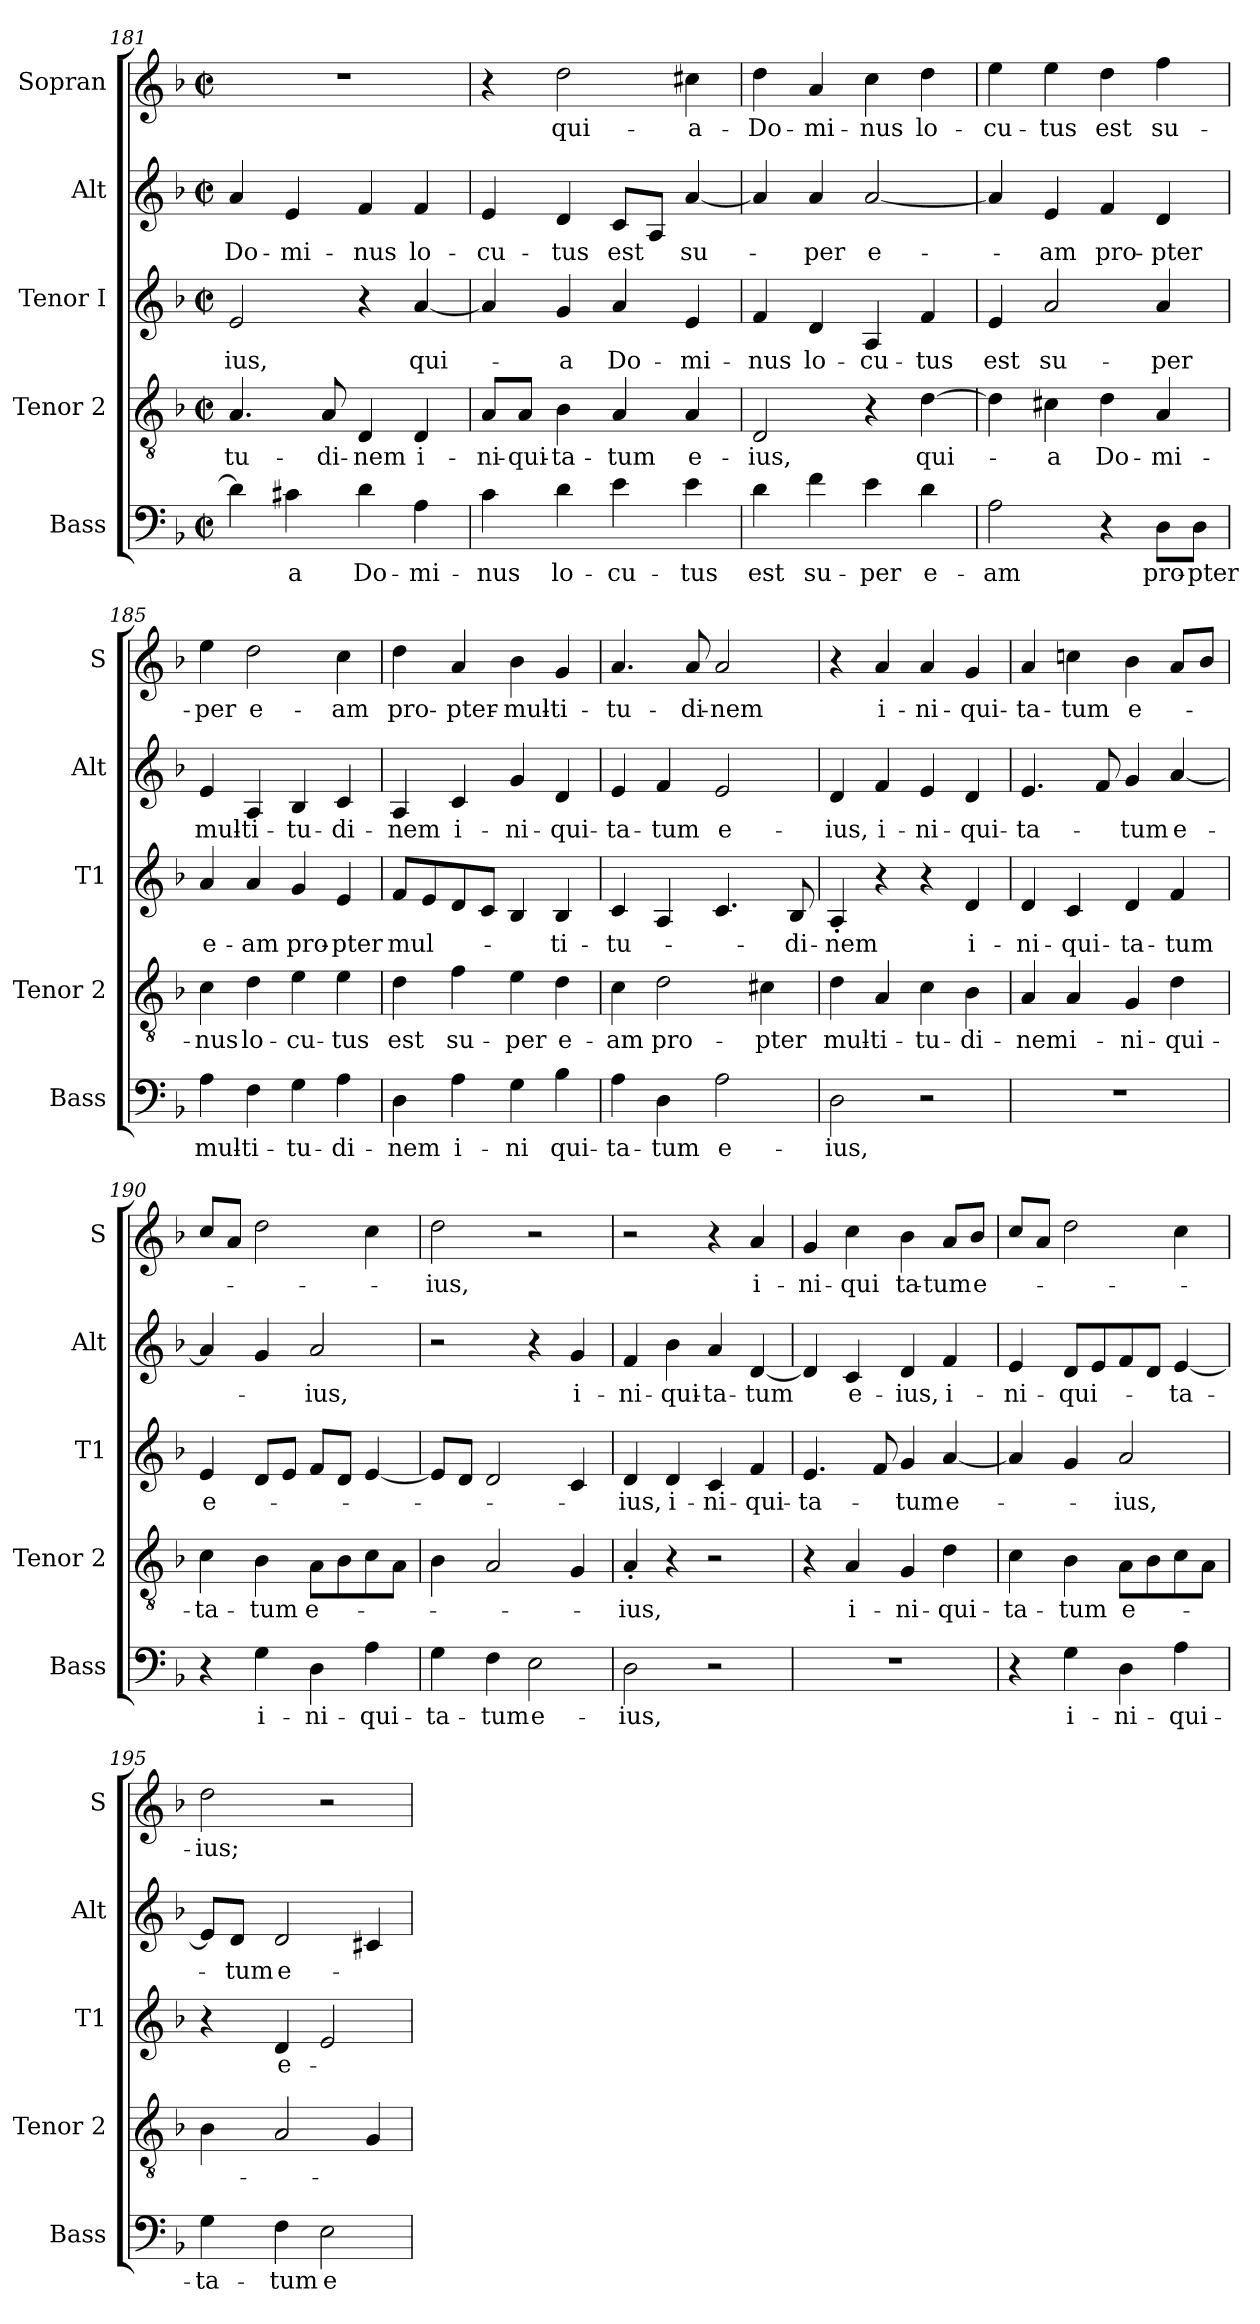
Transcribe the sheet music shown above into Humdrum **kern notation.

**kern	**text	**kern	**text	**kern	**text	**kern	**text	**kern	**text
*part5	*part5	*part4	*part4	*part3	*part3	*part2	*part2	*part1	*part1
*staff5	*staff5	*staff4	*staff4	*staff3	*staff3	*staff2	*staff2	*staff1	*staff1
*I"Bass	*	*I"Tenor 2	*	*I"Tenor I	*	*I"Alt	*	*I"Sopran	*
*I'Bass	*	*I'Tenor 2	*	*I'T1	*	*I'Alt	*	*I'S	*
*clefF4	*	*clefGv2	*	*clefG2	*	*clefG2	*	*clefG2	*
*k[b-]	*	*k[b-]	*	*k[b-]	*	*k[b-]	*	*k[b-]	*
*M2/2	*	*M2/2	*	*M2/2	*	*M2/2	*	*M2/2	*
*met(c|)	*	*met(c|)	*	*met(c|)	*	*met(c|)	*	*met(c|)	*
=181	=181	=181	=181	=181	=181	=181	=181	=181	=181
!	!	!	!LO:LY:b	!	!LO:LY:b	!	!LO:LY:b	!	!
4d\]	.	4.A/	-tu-	2e/	-ius,	4a/	Do-	1r	.
!	!LO:LY:b	!	!	!	!	!	!LO:LY:b	!	!
4c#X\	-a	.	.	.	.	4e/	-mi-	.	.
!	!	!	!LO:LY:b	!	!	!	!	!	!
.	.	8A/	-di-	.	.	.	.	.	.
!	!LO:LY:b	!	!LO:LY:b	!	!	!	!LO:LY:b	!	!
4d\	Do-	4D/	-nem	4r	.	4f/	-nus	.	.
!	!LO:LY:b	!	!LO:LY:b	!	!LO:LY:b	!	!LO:LY:b	!	!
4A\	-mi-	4D/	i-	[4a/	qui-	4f/	lo-	.	.
!!LO:PB:g=z
=182	=182	=182	=182	=182	=182	=182	=182	=182	=182
!	!LO:LY:b	!	!LO:LY:b	!	!	!	!LO:LY:b	!	!
4c\	-nus	8A/L	-ni-	4a/]	.	4e/	-cu-	4r	.
!	!	!	!LO:LY:b	!	!	!	!	!	!
.	.	8A/J	-qui-	.	.	.	.	.	.
!	!LO:LY:b	!	!LO:LY:b	!	!LO:LY:b	!	!LO:LY:b	!	!LO:LY:b
4d\	lo-	4B-\	-ta-	4g/	-a	4d/	-tus	2dd\	qui-
!	!LO:LY:b	!	!LO:LY:b	!	!LO:LY:b	!	!LO:LY:b	!	!
4e\	-cu-	4A/	-tum	4a/	Do-	8c/L	est	.	.
.	.	.	.	.	.	8A/J	.	.	.
!	!LO:LY:b	!	!LO:LY:b	!	!LO:LY:b	!	!LO:LY:b	!	!LO:LY:b
4e\	-tus	4A/	e-	4e/	-mi-	[4a/	su-	4cc#X\	-a-
=183	=183	=183	=183	=183	=183	=183	=183	=183	=183
!	!LO:LY:b	!	!LO:LY:b	!	!LO:LY:b	!	!	!	!LO:LY:b
4d\	est	2D/	-ius,	4f/	-nus	4a/]	.	4dd\	-Do-
!	!LO:LY:b	!	!	!	!LO:LY:b	!	!LO:LY:b	!	!LO:LY:b
4f\	su-	.	.	4d/	lo-	4a/	-per	4a/	-mi-
!	!LO:LY:b	!	!	!	!LO:LY:b	!	!LO:LY:b	!	!LO:LY:b
4e\	-per	4r	.	4A/	-cu-	[2a/	e-	4cc\	-nus
!	!LO:LY:b	!	!LO:LY:b	!	!LO:LY:b	!	!	!	!LO:LY:b
4d\	e-	[4d\	qui-	4f/	-tus	.	.	4dd\	lo-
=184	=184	=184	=184	=184	=184	=184	=184	=184	=184
!	!LO:LY:b	!	!	!	!LO:LY:b	!	!	!	!LO:LY:b
2A\	-am	4d\]	.	4e/	est	4a/]	.	4ee\	-cu-
!	!	!	!LO:LY:b	!	!LO:LY:b	!	!LO:LY:b	!	!LO:LY:b
.	.	4c#X\	-a	2a/	su-	4e/	-am	4ee\	-tus
!	!	!	!LO:LY:b	!	!	!	!LO:LY:b	!	!LO:LY:b
4r	.	4d\	Do-	.	.	4f/	pro-	4dd\	est
!	!LO:LY:b	!	!LO:LY:b	!	!LO:LY:b	!	!LO:LY:b	!	!LO:LY:b
8D\L	pro-	4A/	-mi-	4a/	-per	4d/	-pter	4ff\	su-
!	!LO:LY:b	!	!	!	!	!	!	!	!
8D\J	-pter	.	.	.	.	.	.	.	.
!!LO:LB:g=z
=185	=185	=185	=185	=185	=185	=185	=185	=185	=185
!	!LO:LY:b	!	!LO:LY:b	!	!LO:LY:b	!	!LO:LY:b	!	!LO:LY:b
4A\	mul-	4c\	-nus	4a/	e-	4e/	mul-	4ee\	-per
!	!LO:LY:b	!	!LO:LY:b	!	!LO:LY:b	!	!LO:LY:b	!	!LO:LY:b
4F\	-ti-	4d\	lo-	4a/	-am	4A/	-ti-	2dd\	e-
!	!LO:LY:b	!	!LO:LY:b	!	!LO:LY:b	!	!LO:LY:b	!	!
4G\	-tu-	4e\	-cu-	4g/	pro-	4B-/	-tu-	.	.
!	!LO:LY:b	!	!LO:LY:b	!	!LO:LY:b	!	!LO:LY:b	!	!LO:LY:b
4A\	-di-	4e\	-tus	4e/	-pter	4c/	-di-	4cc\	-am
=186	=186	=186	=186	=186	=186	=186	=186	=186	=186
!	!LO:LY:b	!	!LO:LY:b	!	!LO:LY:b	!	!LO:LY:b	!	!LO:LY:b
4D\	-nem	4d\	est	8f/L	mul-	4A/	-nem	4dd\	pro-
.	.	.	.	8e/	.	.	.	.	.
!	!LO:LY:b	!	!LO:LY:b	!	!	!	!LO:LY:b	!	!LO:LY:b
4A\	i-	4f\	su-	8d/	.	4c/	i-	4a/	-pter-
.	.	.	.	8c/J	.	.	.	.	.
!	!LO:LY:b	!	!LO:LY:b	!	!	!	!LO:LY:b	!	!LO:LY:b
4G\	-ni	4e\	-per	4B-/	.	4g/	-ni-	4b-\	-mul-
!	!LO:LY:b	!	!LO:LY:b	!	!LO:LY:b	!	!LO:LY:b	!	!LO:LY:b
4B-\	qui-	4d\	e-	4B-/	-ti-	4d/	-qui-	4g/	-ti-
=187	=187	=187	=187	=187	=187	=187	=187	=187	=187
!	!LO:LY:b	!	!LO:LY:b	!	!LO:LY:b	!	!LO:LY:b	!	!LO:LY:b
4A\	-ta-	4c\	-am	4c/	-tu-	4e/	-ta-	4.a/	-tu-
!	!LO:LY:b	!	!LO:LY:b	!	!	!	!LO:LY:b	!	!
4D\	-tum	2d\	pro-	4A/	.	4f/	-tum	.	.
!	!	!	!	!	!	!	!	!	!LO:LY:b
.	.	.	.	.	.	.	.	8a/	-di-
!	!LO:LY:b	!	!	!	!	!	!LO:LY:b	!	!LO:LY:b
2A\	e-	.	.	4.c/	.	2e/	e-	2a/	-nem
!	!	!	!LO:LY:b	!	!	!	!	!	!
.	.	4c#X\	-pter	.	.	.	.	.	.
!	!	!	!	!	!LO:LY:b	!	!	!	!
.	.	.	.	8B-/	-di-	.	.	.	.
=188	=188	=188	=188	=188	=188	=188	=188	=188	=188
!	!LO:LY:b	!	!LO:LY:b	!	!LO:LY:b	!	!LO:LY:b	!	!
2D\	-ius,	4d\	mul-	4A'/	-nem	4d/	-ius,	4r	.
!	!	!	!LO:LY:b	!	!	!	!LO:LY:b	!	!LO:LY:b
.	.	4A/	-ti-	4r	.	4f/	i-	4a/	i-
!	!	!	!LO:LY:b	!	!	!	!LO:LY:b	!	!LO:LY:b
2r	.	4c\	-tu-	4r	.	4e/	-ni-	4a/	-ni-
!	!	!	!LO:LY:b	!	!LO:LY:b	!	!LO:LY:b	!	!LO:LY:b
.	.	4B-\	-di-	4d/	i-	4d/	-qui-	4g/	-qui-
!!LO:PB:g=z
=189	=189	=189	=189	=189	=189	=189	=189	=189	=189
!	!	!	!LO:LY:b	!	!LO:LY:b	!	!LO:LY:b	!	!LO:LY:b
1r	.	4A/	-nem	4d/	-ni-	4.e/	-ta-	4a/	-ta-
!	!	!	!LO:LY:b	!	!LO:LY:b	!	!	!	!LO:LY:b
.	.	4A/	i-	4c/	-qui-	.	.	4ccni\	-tum
.	.	.	.	.	.	8f/	.	.	.
!	!	!	!LO:LY:b	!	!LO:LY:b	!	!LO:LY:b	!	!LO:LY:b
.	.	4G/	-ni-	4d/	-ta-	4g/	-tum	4b-\	e-
!	!	!	!LO:LY:b	!	!LO:LY:b	!	!LO:LY:b	!	!
.	.	4d\	-qui-	4f/	-tum	[4a/	e-	8a/L	.
.	.	.	.	.	.	.	.	8b-/J	.
=190	=190	=190	=190	=190	=190	=190	=190	=190	=190
!	!	!	!LO:LY:b	!	!LO:LY:b	!	!	!	!
4r	.	4c\	-ta-	4e/	e-	4a/]	.	8cc/L	.
.	.	.	.	.	.	.	.	8a/J	.
!	!LO:LY:b	!	!LO:LY:b	!	!	!	!	!	!
4G\	i-	4B-\	-tum	8d/L	.	4g/	.	2dd\	.
.	.	.	.	8e/J	.	.	.	.	.
!	!LO:LY:b	!	!LO:LY:b	!	!	!	!LO:LY:b	!	!
4D\	-ni-	8A\L	e-	8f/L	.	2a/	-ius,	.	.
.	.	8B-\	.	8d/J	.	.	.	.	.
!	!LO:LY:b	!	!	!	!	!	!	!	!
4A\	-qui-	8c\	.	[4e/	.	.	.	4cc\	.
.	.	8A\J	.	.	.	.	.	.	.
=191	=191	=191	=191	=191	=191	=191	=191	=191	=191
!	!LO:LY:b	!	!	!	!	!	!	!	!LO:LY:b
4G\	-ta-	4B-\	.	8e/L]	.	2r	.	2dd\	-ius,
.	.	.	.	8d/J	.	.	.	.	.
!	!LO:LY:b	!	!	!	!	!	!	!	!
4F\	-tum	2A/	.	2d/	.	.	.	.	.
!	!LO:LY:b	!	!	!	!	!	!	!	!
2E\	e-	.	.	.	.	4r	.	2r	.
!	!	!	!	!	!	!	!LO:LY:b	!	!
.	.	4G/	.	4c/	.	4g/	i-	.	.
=192	=192	=192	=192	=192	=192	=192	=192	=192	=192
!	!LO:LY:b	!	!LO:LY:b	!	!LO:LY:b	!	!LO:LY:b	!	!
2D\	-ius,	4A'/	-ius,	4d/	-ius,	4f/	-ni-	2r	.
!	!	!	!	!	!LO:LY:b	!	!LO:LY:b	!	!
.	.	4r	.	4d/	i-	4b-\	-qui-	.	.
!	!	!	!	!	!LO:LY:b	!	!LO:LY:b	!	!
2r	.	2r	.	4c/	-ni-	4a/	-ta-	4r	.
!	!	!	!	!	!LO:LY:b	!	!LO:LY:b	!	!LO:LY:b
.	.	.	.	4f/	-qui-	[4d/	-tum	4a/	i-
!!LO:LB:g=z
=193	=193	=193	=193	=193	=193	=193	=193	=193	=193
!	!	!	!	!	!LO:LY:b	!	!	!	!LO:LY:b
1r	.	4r	.	4.e/	-ta-	4d/]	.	4g/	-ni-
!	!	!	!LO:LY:b	!	!	!	!LO:LY:b	!	!LO:LY:b
.	.	4A/	i-	.	.	4c/	e-	4cc\	-qui
.	.	.	.	8f/	.	.	.	.	.
!	!	!	!LO:LY:b	!	!LO:LY:b	!	!LO:LY:b	!	!LO:LY:b
.	.	4G/	-ni-	4g/	-tum	4d/	-ius,	4b-\	ta-
!	!	!	!LO:LY:b	!	!LO:LY:b	!	!LO:LY:b	!	!LO:LY:b
.	.	4d\	-qui-	[4a/	e-	4f/	i-	8a/L	-tum
!	!	!	!	!	!	!	!	!	!LO:LY:b
.	.	.	.	.	.	.	.	8b-/J	e-
=194	=194	=194	=194	=194	=194	=194	=194	=194	=194
!	!	!	!LO:LY:b	!	!	!	!LO:LY:b	!	!
4r	.	4c\	-ta-	4a/]	.	4e/	-ni-	8cc/L	.
.	.	.	.	.	.	.	.	8a/J	.
!	!LO:LY:b	!	!LO:LY:b	!	!	!	!LO:LY:b	!	!
4G\	i-	4B-\	-tum	4g/	.	8d/L	-qui-	2dd\	.
.	.	.	.	.	.	8e/	.	.	.
!	!LO:LY:b	!	!LO:LY:b	!	!LO:LY:b	!	!	!	!
4D\	-ni-	8A\L	e-	2a/	-ius,	8f/	.	.	.
.	.	8B-\	.	.	.	8d/J	.	.	.
!	!LO:LY:b	!	!	!	!	!	!LO:LY:b	!	!
4A\	-qui-	8c\	.	.	.	[4e/	-ta-	4cc\	.
.	.	8A\J	.	.	.	.	.	.	.
=195	=195	=195	=195	=195	=195	=195	=195	=195	=195
!	!LO:LY:b	!	!	!	!	!	!	!	!LO:LY:b
4G\	-ta-	4B-\	.	4r	.	8e/L]	.	2dd\	-ius;
!	!	!	!	!	!	!	!LO:LY:b	!	!
.	.	.	.	.	.	8d/J	-tum	.	.
!	!LO:LY:b	!	!	!	!LO:LY:b	!	!LO:LY:b	!	!
4F\	-tum	2A/	.	4d/	e-	2d/	e-	.	.
!	!LO:LY:b	!	!	!	!	!	!	!	!
2E\	e-	.	.	2e/	.	.	.	2r	.
.	.	4G/	.	.	.	4c#X/	.	.	.
=	=	=	=	=	=	=	=	=	=
*-	*-	*-	*-	*-	*-	*-	*-	*-	*-
